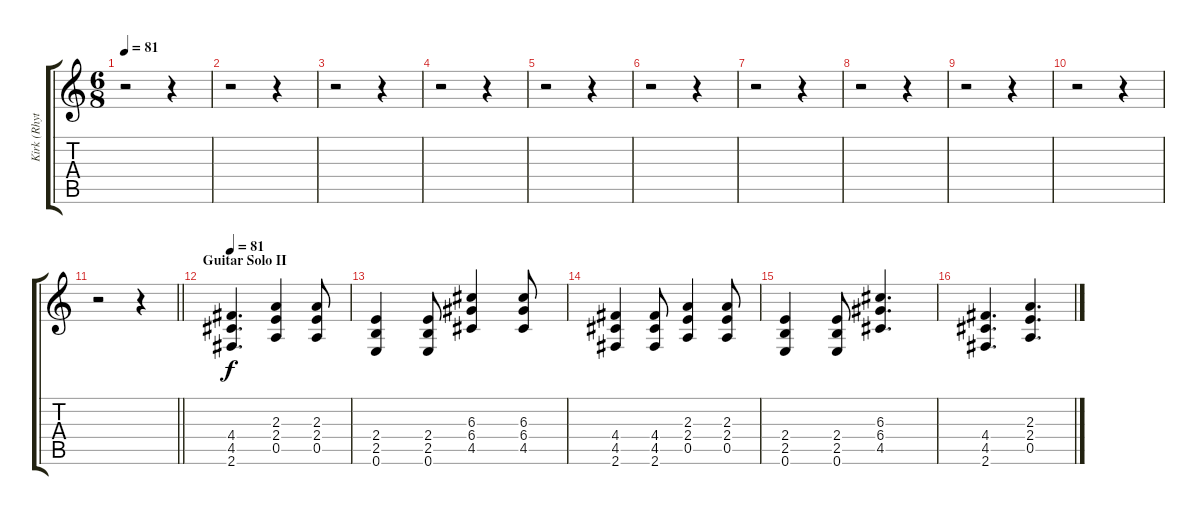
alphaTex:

\track ("Kirk (Rhythm Guitar)" "Kirk (Rhyt") {instrument distortionguitar}
\staff {score tabs}
\tuning (E4 B3 G3 D3 A2 E2) {hide}
\ts (6 8)
\tempo 81
\clef g2
\ks c
r.2{dy f} r.4 |
r.2 r.4 |
r.2 r.4 |
r.2 r.4 |
r.2 r.4 |
r.2 r.4 |
r.2 r.4 |
r.2 r.4 |
r.2 r.4 |
r.2 r.4 |
\barLineRight lightlight
r.2 r.4 |
\section ("" "Guitar Solo II")
\tempo 81
(4.4 4.5 2.6).4{d volume 11} (2.3 2.4 0.5).4 (2.3 2.4 0.5).8 |
(2.4 2.5 0.6).4 (2.4 2.5 0.6).8 (6.3 6.4 4.5).4 (6.3 6.4 4.5).8 |
(4.4 4.5 2.6).4 (4.4 4.5 2.6).8 (2.3 2.4 0.5).4 (2.3 2.4 0.5).8 |
(2.4 2.5 0.6).4 (2.4 2.5 0.6).8 (6.3 6.4 4.5).4{d} |
(4.4 4.5 2.6).4{d} (2.3 2.4 0.5).4{d}
